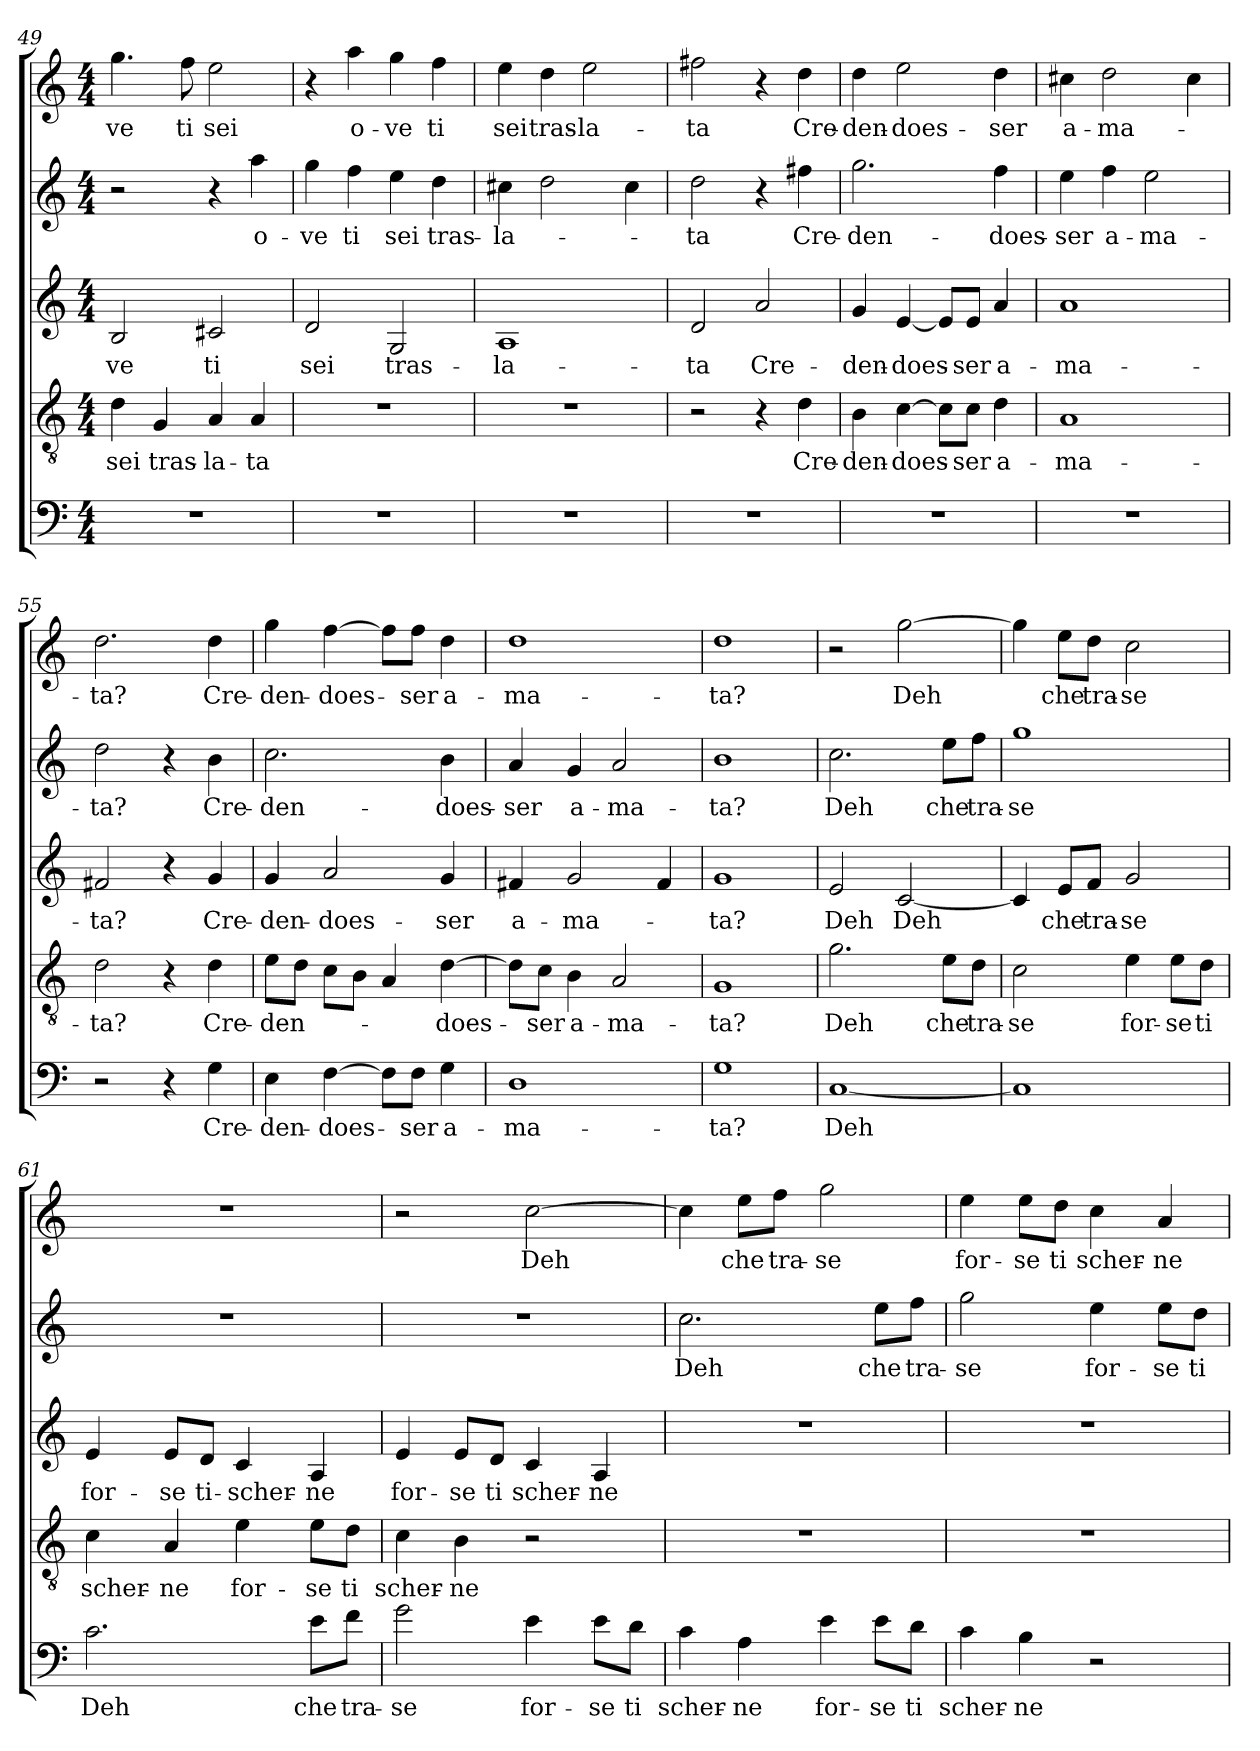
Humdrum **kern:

**kern	**text	**kern	**text	**kern	**text	**kern	**text	**kern	**text
*part5	*part5	*part4	*part4	*part3	*part3	*part2	*part2	*part1	*part1
*staff5	*staff5	*staff4	*staff4	*staff3	*staff3	*staff2	*staff2	*staff1	*staff1
*clefF4	*	*clefGv2	*	*clefG2	*	*clefG2	*	*clefG2	*
*k[]	*	*k[]	*	*k[]	*	*k[]	*	*k[]	*
*M4/4	*	*M4/4	*	*M4/4	*	*M4/4	*	*M4/4	*
=49	=49	=49	=49	=49	=49	=49	=49	=49	=49
1r	.	4d\	sei	2B/	ve	2r	.	4.gg\	ve
.	.	4G/	tras-	.	.	.	.	.	.
.	.	.	.	.	.	.	.	8ff\	ti
.	.	4A/	la-	2c#X/	ti	4r	.	2ee\	sei
.	.	4A/	ta	.	.	4aa\	o-	.	.
=50	=50	=50	=50	=50	=50	=50	=50	=50	=50
1r	.	1r	.	2d/	sei	4gg\	ve	4r	.
.	.	.	.	.	.	4ff\	ti	4aa\	o-
.	.	.	.	2G/	tras-	4ee\	sei	4gg\	ve
.	.	.	.	.	.	4dd\	tras-	4ff\	ti
=51	=51	=51	=51	=51	=51	=51	=51	=51	=51
1r	.	1r	.	1A/	la-	4cc#X\	la-	4ee\	sei
.	.	.	.	.	.	2dd\	.	4dd\	tras-
.	.	.	.	.	.	.	.	2ee\	la-
.	.	.	.	.	.	4cc#\	.	.	.
=52	=52	=52	=52	=52	=52	=52	=52	=52	=52
1r	.	2r	.	2d/	ta	2dd\	ta	2ff#X\	ta
.	.	4r	.	2a/	Cre-	4r	.	4r	.
.	.	4d\	Cre-	.	.	4ff#X\	Cre-	4dd\	Cre-
=53	=53	=53	=53	=53	=53	=53	=53	=53	=53
1r	.	4B\	den-	4g/	den-	2.gg\	den-	4dd\	den-
.	.	[4c\	does-	[4e/	does-	.	.	2ee\	does-
.	.	8c\L]	.	8e/L]	.	.	.	.	.
.	.	8c\J	ser	8e/J	ser	.	.	.	.
.	.	4d\	a-	4a/	a-	4ff\	does-	4dd\	ser
=54	=54	=54	=54	=54	=54	=54	=54	=54	=54
1r	.	1A/	ma-	1a/	ma-	4ee\	ser	4cc#X\	a-
.	.	.	.	.	.	4ff\	a-	2dd\	ma-
.	.	.	.	.	.	2ee\	ma-	.	.
.	.	.	.	.	.	.	.	4cc#\	.
=55	=55	=55	=55	=55	=55	=55	=55	=55	=55
2r	.	2d\	ta?	2f#X/	ta?	2dd\	ta?	2.dd\	ta?
4r	.	4r	.	4r	.	4r	.	.	.
4G\	Cre-	4d\	Cre-	4g/	Cre-	4b\	Cre-	4dd\	Cre-
=56	=56	=56	=56	=56	=56	=56	=56	=56	=56
4E\	den-	8e\L	den-	4g/	den-	2.cc\	den-	4gg\	den-
.	.	8d\J	.	.	.	.	.	.	.
[4F\	does-	8c\L	.	2a/	does-	.	.	[4ff\	does-
.	.	8B\J	.	.	.	.	.	.	.
8F\L]	.	4A/	.	.	.	.	.	8ff\L]	.
8F\J	ser	.	.	.	.	.	.	8ff\J	ser
4G\	a-	[4d\	does-	4g/	ser	4b\	does-	4dd\	a-
=57	=57	=57	=57	=57	=57	=57	=57	=57	=57
1D\	ma-	8d\L]	.	4f#X/	a-	4a/	ser	1dd\	ma-
.	.	8c\J	ser	.	.	.	.	.	.
.	.	4B\	a-	2g/	ma-	4g/	a-	.	.
.	.	2A/	ma-	.	.	2a/	ma-	.	.
.	.	.	.	4f#/	.	.	.	.	.
=58	=58	=58	=58	=58	=58	=58	=58	=58	=58
1G\	ta?	1G/	ta?	1g/	ta?	1b\	ta?	1dd\	ta?
=59	=59	=59	=59	=59	=59	=59	=59	=59	=59
[1C/	Deh	2.g\	Deh	2e/	Deh	2.cc\	Deh	2r	.
.	.	.	.	[2c/	Deh	.	.	[2gg\	Deh
.	.	8e\L	che	.	.	8ee\L	che	.	.
.	.	8d\J	tra-	.	.	8ff\J	tra-	.	.
=60	=60	=60	=60	=60	=60	=60	=60	=60	=60
1C/]	.	2c\	se	4c/]	.	1gg\	se	4gg\]	.
.	.	.	.	8e/L	che	.	.	8ee\L	che
.	.	.	.	8f/J	tra-	.	.	8dd\J	tra-
.	.	4e\	for-	2g/	se	.	.	2cc\	se
.	.	8e\L	se	.	.	.	.	.	.
.	.	8d\J	ti	.	.	.	.	.	.
=61	=61	=61	=61	=61	=61	=61	=61	=61	=61
2.c\	Deh	4c\	scher-	4e/	for-	1r	.	1r	.
.	.	4A/	ne	8e/L	se	.	.	.	.
.	.	.	.	8d/J	ti-	.	.	.	.
.	.	4e\	for-	4c/	scher-	.	.	.	.
8e\L	che	8e\L	se	4A/	ne	.	.	.	.
8f\J	tra-	8d\J	ti	.	.	.	.	.	.
=62	=62	=62	=62	=62	=62	=62	=62	=62	=62
2g\	se	4c\	scher-	4e/	for-	1r	.	2r	.
.	.	4B\	ne	8e/L	se	.	.	.	.
.	.	.	.	8d/J	ti	.	.	.	.
4e\	for-	2r	.	4c/	scher-	.	.	[2cc\	Deh
8e\L	se	.	.	4A/	ne	.	.	.	.
8d\J	ti	.	.	.	.	.	.	.	.
=63	=63	=63	=63	=63	=63	=63	=63	=63	=63
4c\	scher-	1r	.	1r	.	2.cc\	Deh	4cc\]	.
4A\	ne	.	.	.	.	.	.	8ee\L	che
.	.	.	.	.	.	.	.	8ff\J	tra-
4e\	for-	.	.	.	.	.	.	2gg\	se
8e\L	se	.	.	.	.	8ee\L	che	.	.
8d\J	ti	.	.	.	.	8ff\J	tra-	.	.
=64	=64	=64	=64	=64	=64	=64	=64	=64	=64
4c\	scher-	1r	.	1r	.	2gg\	se	4ee\	for-
4B\	ne	.	.	.	.	.	.	8ee\L	se
.	.	.	.	.	.	.	.	8dd\J	ti
2r	.	.	.	.	.	4ee\	for-	4cc\	scher-
.	.	.	.	.	.	8ee\L	se	4a/	ne
.	.	.	.	.	.	8dd\J	ti	.	.
=	=	=	=	=	=	=	=	=	=
*-	*-	*-	*-	*-	*-	*-	*-	*-	*-
